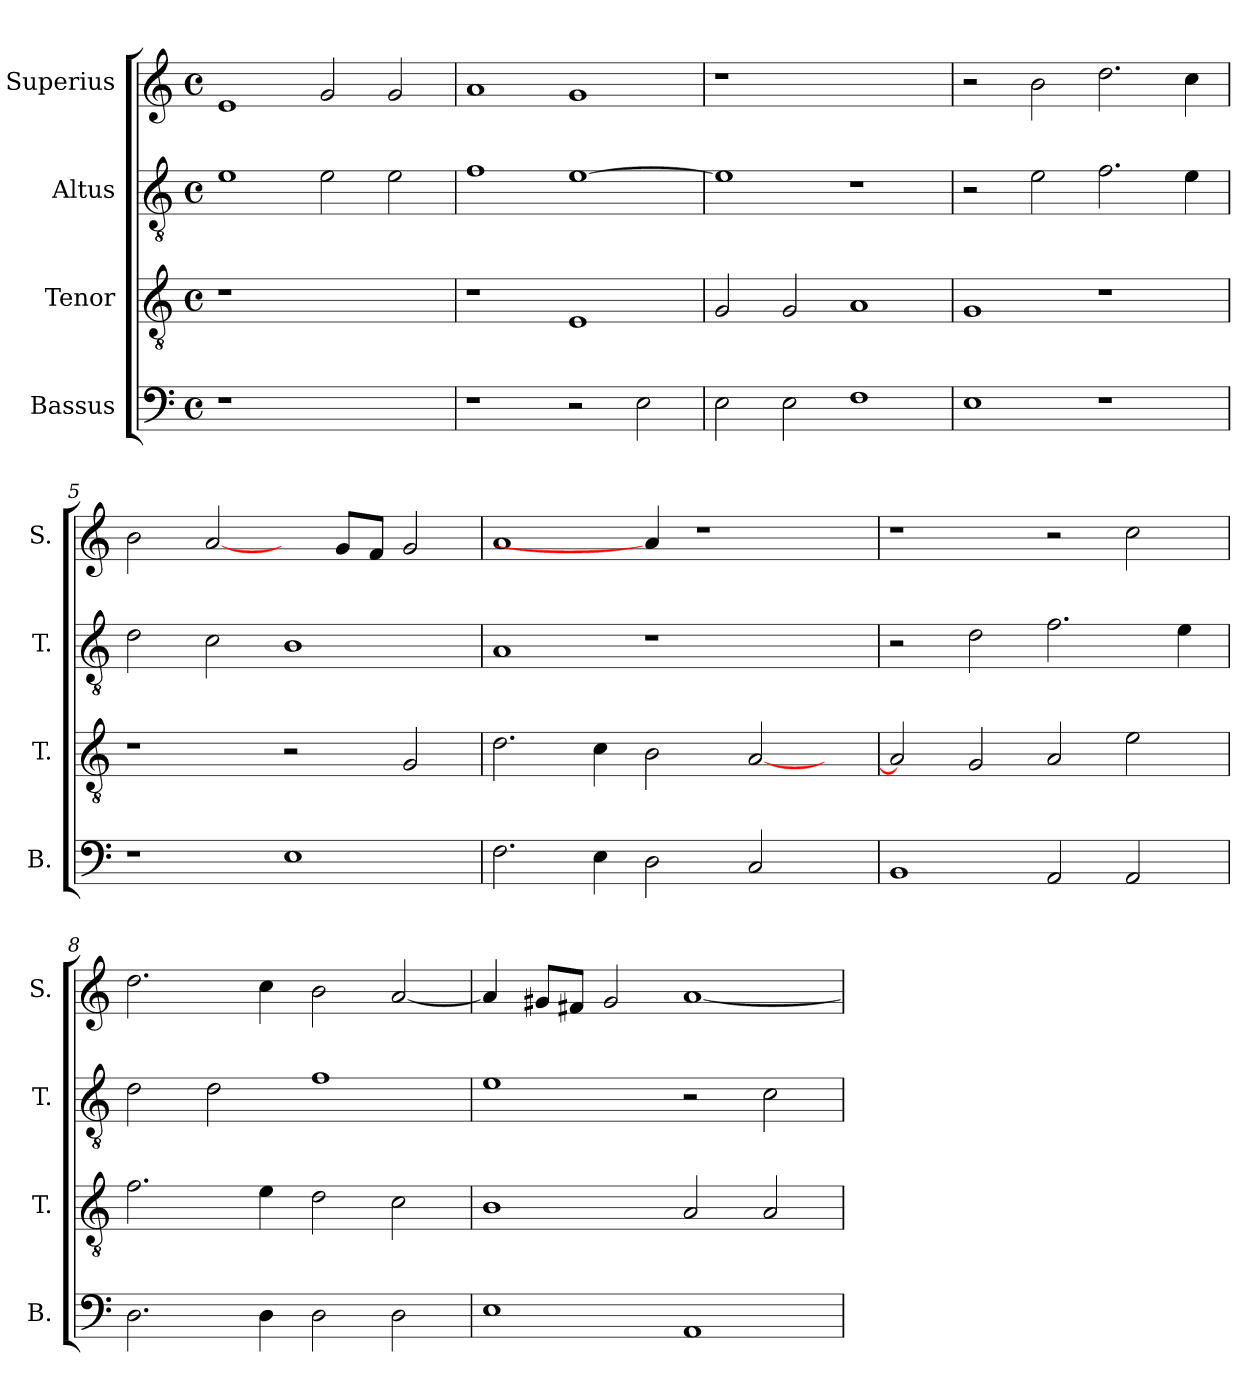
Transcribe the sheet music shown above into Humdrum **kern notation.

**kern	**kern	**kern	**kern
*part4	*part3	*part2	*part1
*staff4	*staff3	*staff2	*staff1
*I"Bassus	*I"Tenor	*I"Altus	*I"Superius
*I'B.	*I'T.	*I'T.	*I'S.
!!LO:PB:g=z
*clefF4	*clefGv2	*clefGv2	*clefG2
*	*ITrd7c12	*ITrd7c12	*
*k[]	*k[]	*k[]	*k[]
*C:	*C:	*C:	*C:
*M4/4	*M4/4	*M4/4	*M4/4
*met(c)	*met(c)	*met(c)	*met(c)
=1	=1	=1	=1
!LO:N:vis=1	!LO:N:vis=1	!	!
1r	1r	1Ei	1ei
1ryy	1ryy	2Ei\	2gi/
.	.	2Ei\	2gi/
=2	=2	=2	=2
1r	1r	1Fi	1ai
2r	1EEi	[>1Ei	1gi
2Ei\	.	.	.
=3	=3	=3	=3
!	!	!	!LO:N:vis=1
2Ei\	2GGi/	1Ei]	1r
2Ei\	2GGi/	.	.
1Fi	1AAi	1r	1ryy
=4	=4	=4	=4
1Ei	1GGi	2r	2r
.	.	2Ei\	2bi\
1r	1r	2.Fi\	2.ddi\
.	.	4Ei\	4cci\
=5	=5	=5	=5
1r	1r	2Di\	2bi\
.	.	2Ci\	[2ai/
1Ei	2r	1BBi	4ryy
.	.	.	8gi/L
.	.	.	8fi/J
.	2GGi/	.	2gi/
!!LO:LB:g=z
=6	=6	=6	=6
2.Fi\	2.Di\	1AAi	1ai
4Ei\	4Ci\	.	.
2Di\	2BBi\	1r	4ai/]
.	.	.	1r
2Ci/	[<2AAi/	.	.
4ryy	4ryy	4ryy	.
=7	=7	=7	=7
1BBi	2AAi/]	2r	1r
.	2GGi/	2Di\	.
2AAi/	2AAi/	2.Fi\	2r
2AAi/	2Ei\	.	2cci\
.	.	4Ei\	.
=8	=8	=8	=8
2.Di\	2.Fi\	2Di\	2.ddi\
.	.	2Di\	.
4Di\	4Ei\	.	4cci\
2Di\	2Di\	1Fi	2bi\
2Di\	2Ci\	.	[<2ai/
=9	=9	=9	=9
1Ei	1BBi	1Ei	4ai/]
.	.	.	8g#Xi/L
.	.	.	8f#Xi/J
.	.	.	2g#i/
1AAi	2AAi/	2r	[<1ai
.	2AAi/	2Ci\	.
=	=	=	=
*-	*-	*-	*-
